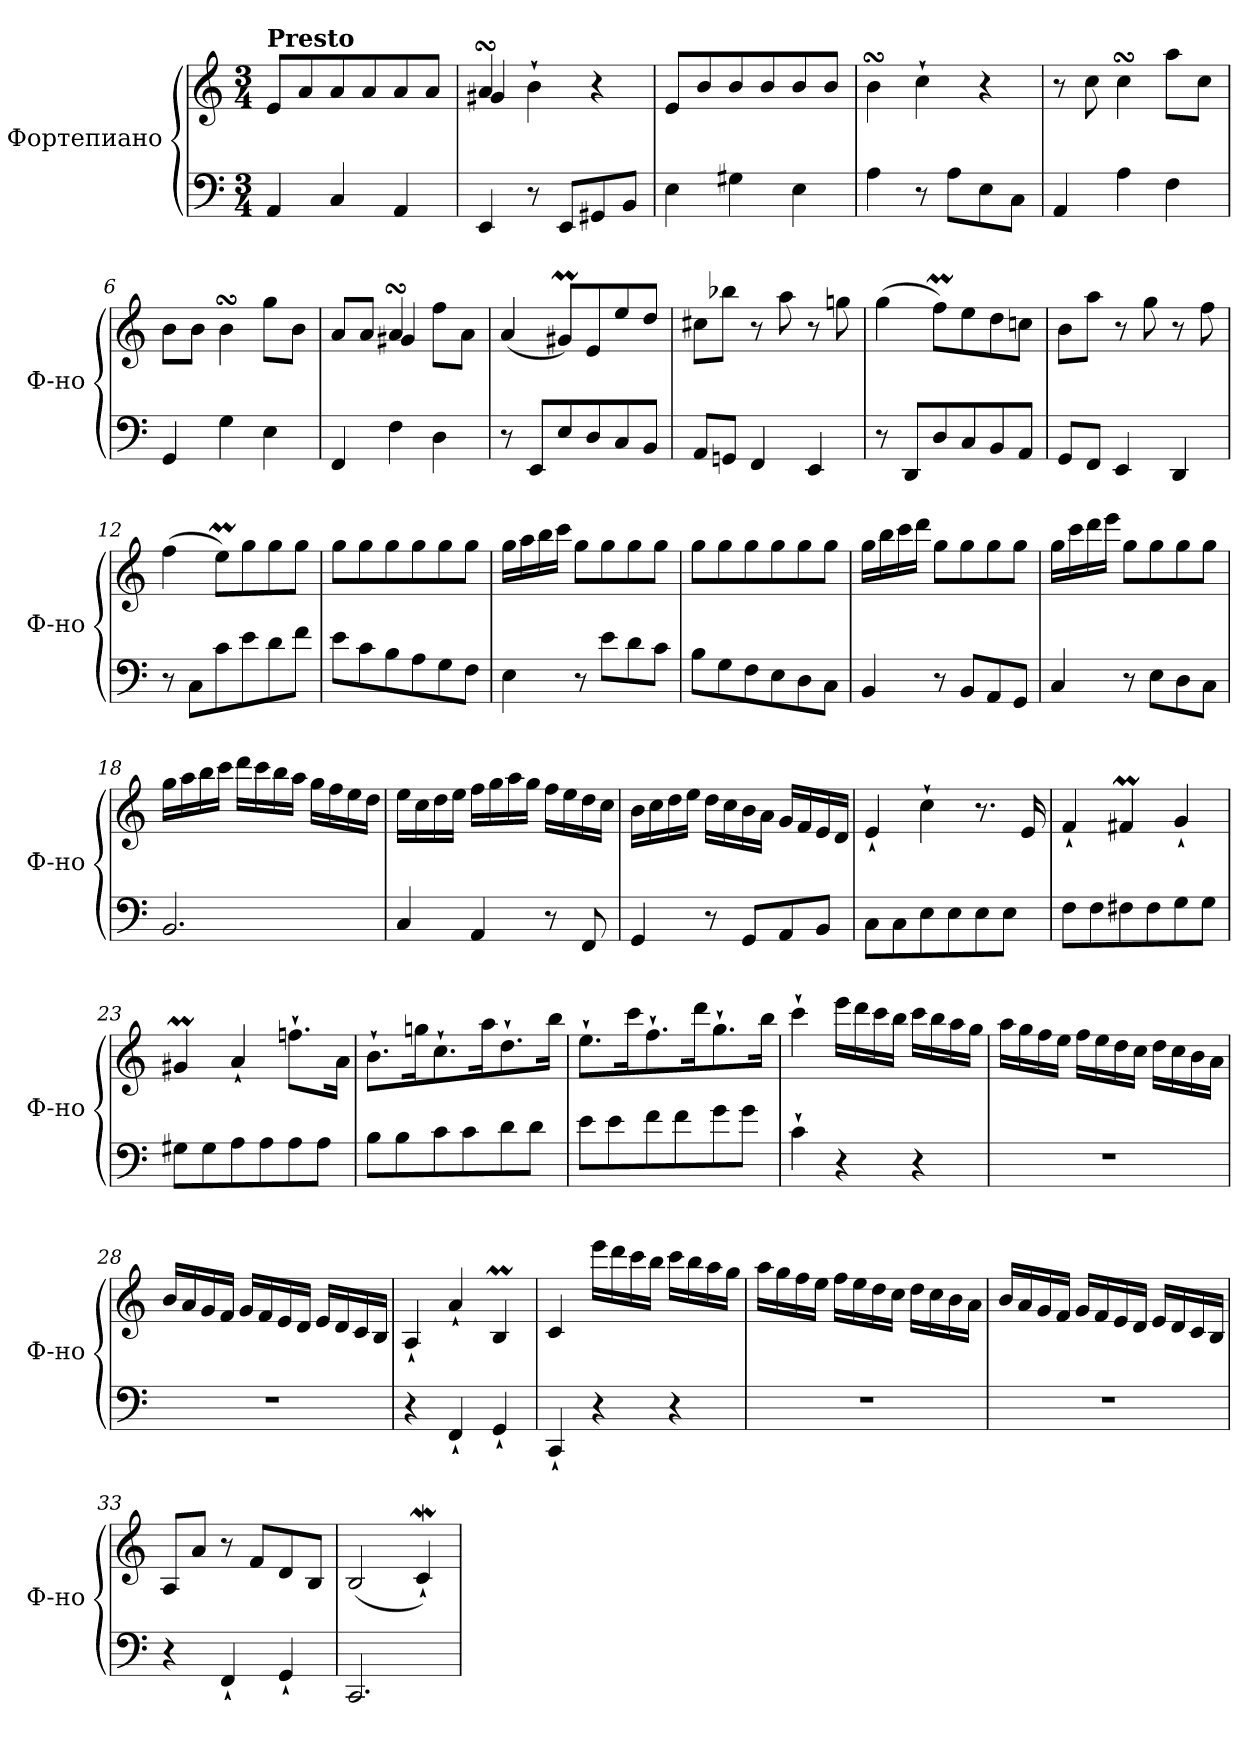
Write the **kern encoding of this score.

**kern	**kern
*part1	*part1
*staff2	*staff1
*I"Фортепиано	*
*I'Ф-но	*
*clefF4	*clefG2
*k[]	*k[]
*M3/4	*M3/4
=1	=1
!	!LO:TX:a:B:t=Presto
4AA/	8e/L
.	8a/
4C/	8a/
.	8a/
4AA/	8a/
.	8a/J
=2	=2
*	*^
4EE/	4asSSS/	4g#X/
8r	4b`\	2ryy
8EE/L	.	.
8GG#X/	4r	.
8BB/J	.	.
*	*v	*v
=3	=3
4E\	8e/L
.	8b/
4G#X\	8b/
.	8b/
4E\	8b/
.	8b/J
=4	=4
4A\	4bsSsS\
8r	4cc`\
8A\L	.
8E\	4r
8C\J	.
=5	=5
4AA/	8r
.	8cc\
4A\	4ccsSSs\
4F\	8aa\L
.	8cc\J
=6	=6
4GG/	8b\L
.	8b\J
4G\	4bsSsS\
4E\	8gg\L
.	8b\J
!!LO:LB:g=z
=7	=7
*	*^
4FF/	8a/L	4ryy
.	8a/J	.
4F\	4asSSS/	4g#X/
4D\	8ff\L	4ryy
.	8a\J	.
*	*v	*v
=8	=8
8r	(<4a/
8EE/L	.
8E/	8g#Xm/L)
8D/	8e/
8C/	8ee/
8BB/J	8dd/J
=9	=9
8AA/L	8cc#X\L
8GGn/J	8bb-X\J
4FF/	8r
.	8aa\
4EE/	8r
.	8ggn\
=10	=10
8r	(>4gg\
8DD/L	.
8D/	8ffM\L)
8C/	8ee\
8BB/	8dd\
8AA/J	8ccn\J
=11	=11
8GG/L	8b\L
8FF/J	8aa\J
4EE/	8r
.	8gg\
4DD/	8r
.	8ff\
=12	=12
8r	(>4ff\
8C\L	.
8c\	8eem\L)
8e\	8gg\
8d\	8gg\
8f\J	8gg\J
!!LO:LB:g=z
=13	=13
8e\L	8gg\L
8c\	8gg\
8B\	8gg\
8A\	8gg\
8G\	8gg\
8F\J	8gg\J
=14	=14
4E\	16gg\LL
.	16aa\
.	16bb\
.	16ccc\JJ
8r	8gg\L
8e\L	8gg\
8d\	8gg\
8c\J	8gg\J
=15	=15
8B\L	8gg\L
8G\	8gg\
8F\	8gg\
8E\	8gg\
8D\	8gg\
8C\J	8gg\J
=16	=16
4BB/	16gg\LL
.	16bb\
.	16ccc\
.	16ddd\JJ
8r	8gg\L
8BB/L	8gg\
8AA/	8gg\
8GG/J	8gg\J
=17	=17
4C/	16gg\LL
.	16ccc\
.	16ddd\
.	16eee\JJ
8r	8gg\L
8E\L	8gg\
8D\	8gg\
8C\J	8gg\J
!!LO:LB:g=z
=18	=18
2.BB/	16gg\LL
.	16aa\
.	16bb\
.	16ccc\JJ
.	16ddd\LL
.	16ccc\
.	16bb\
.	16aa\JJ
.	16gg\LL
.	16ff\
.	16ee\
.	16dd\JJ
=19	=19
4C/	16ee\LL
.	16cc\
.	16dd\
.	16ee\JJ
4AA/	16ff\LL
.	16gg\
.	16aa\
.	16gg\JJ
8r	16ff\LL
.	16ee\
8FF/	16dd\
.	16cc\JJ
=20	=20
4GG/	16b\LL
.	16cc\
.	16dd\
.	16ee\JJ
8r	16dd\LL
.	16cc\
8GG/L	16b\
.	16a\JJ
8AA/	16g/LL
.	16f/
8BB/J	16e/
.	16d/JJ
=21	=21
8C\L	4e`</
8C\	.
8E\	4cc`\
8E\	.
8E\	8.r
8E\J	.
.	16e/
!!LO:LB:g=z
=22	=22
8F\L	4f`</
8F\	.
8F#X\	4f#Xm/
8F#\	.
8G\	4g`</
8G\J	.
=23	=23
8G#X\L	4g#Xm/
8G#\	.
8A\	4a`</
8A\	.
8A\	8.ffn`\L
8A\J	.
.	16a\Jk
=24	=24
8B\L	8.b`\L
8B\	.
.	16ggn\K
8c\	8.cc`\
8c\	.
.	16aa\K
8d\	8.dd`\
8d\J	.
.	16bb\Jk
=25	=25
8e\L	8.ee`\L
8e\	.
.	16ccc\K
8f\	8.ff`\
8f\	.
.	16ddd\K
8g\	8.gg`\
8g\J	.
.	16bb\Jk
!!LO:LB:g=z
=26	=26
4c`\	4ccc`\
4r	16eee\LL
.	16ddd\
.	16ccc\
.	16bb\JJ
4r	16ccc\LL
.	16bb\
.	16aa\
.	16gg\JJ
=27	=27
2.r	16aa\LL
.	16gg\
.	16ff\
.	16ee\JJ
.	16ff\LL
.	16ee\
.	16dd\
.	16cc\JJ
.	16dd\LL
.	16cc\
.	16b\
.	16a\JJ
=28	=28
2.r	16b/LL
.	16a/
.	16g/
.	16f/JJ
.	16g/LL
.	16f/
.	16e/
.	16d/JJ
.	16e/LL
.	16d/
.	16c/
.	16B/JJ
=29	=29
4r	4A`</
4FF`</	4a`</
4GG`</	4Bm/
!!LO:PB:g=z
=30	=30
4CC`</	4c/
4r	16eee\LL
.	16ddd\
.	16ccc\
.	16bb\JJ
4r	16ccc\LL
.	16bb\
.	16aa\
.	16gg\JJ
=31	=31
2.r	16aa\LL
.	16gg\
.	16ff\
.	16ee\JJ
.	16ff\LL
.	16ee\
.	16dd\
.	16cc\JJ
.	16dd\LL
.	16cc\
.	16b\
.	16a\JJ
=32	=32
2.r	16b/LL
.	16a/
.	16g/
.	16f/JJ
.	16g/LL
.	16f/
.	16e/
.	16d/JJ
.	16e/LL
.	16d/
.	16c/
.	16B/JJ
=33	=33
4r	8A/L
.	8a/J
4FF`/	8r
.	8f/L
4GG`/	8d/
.	8B/J
!!LO:LB:g=z
=34	=34
2.CC/	(<2B/
.	4cw`</)
=	=
*-	*-
